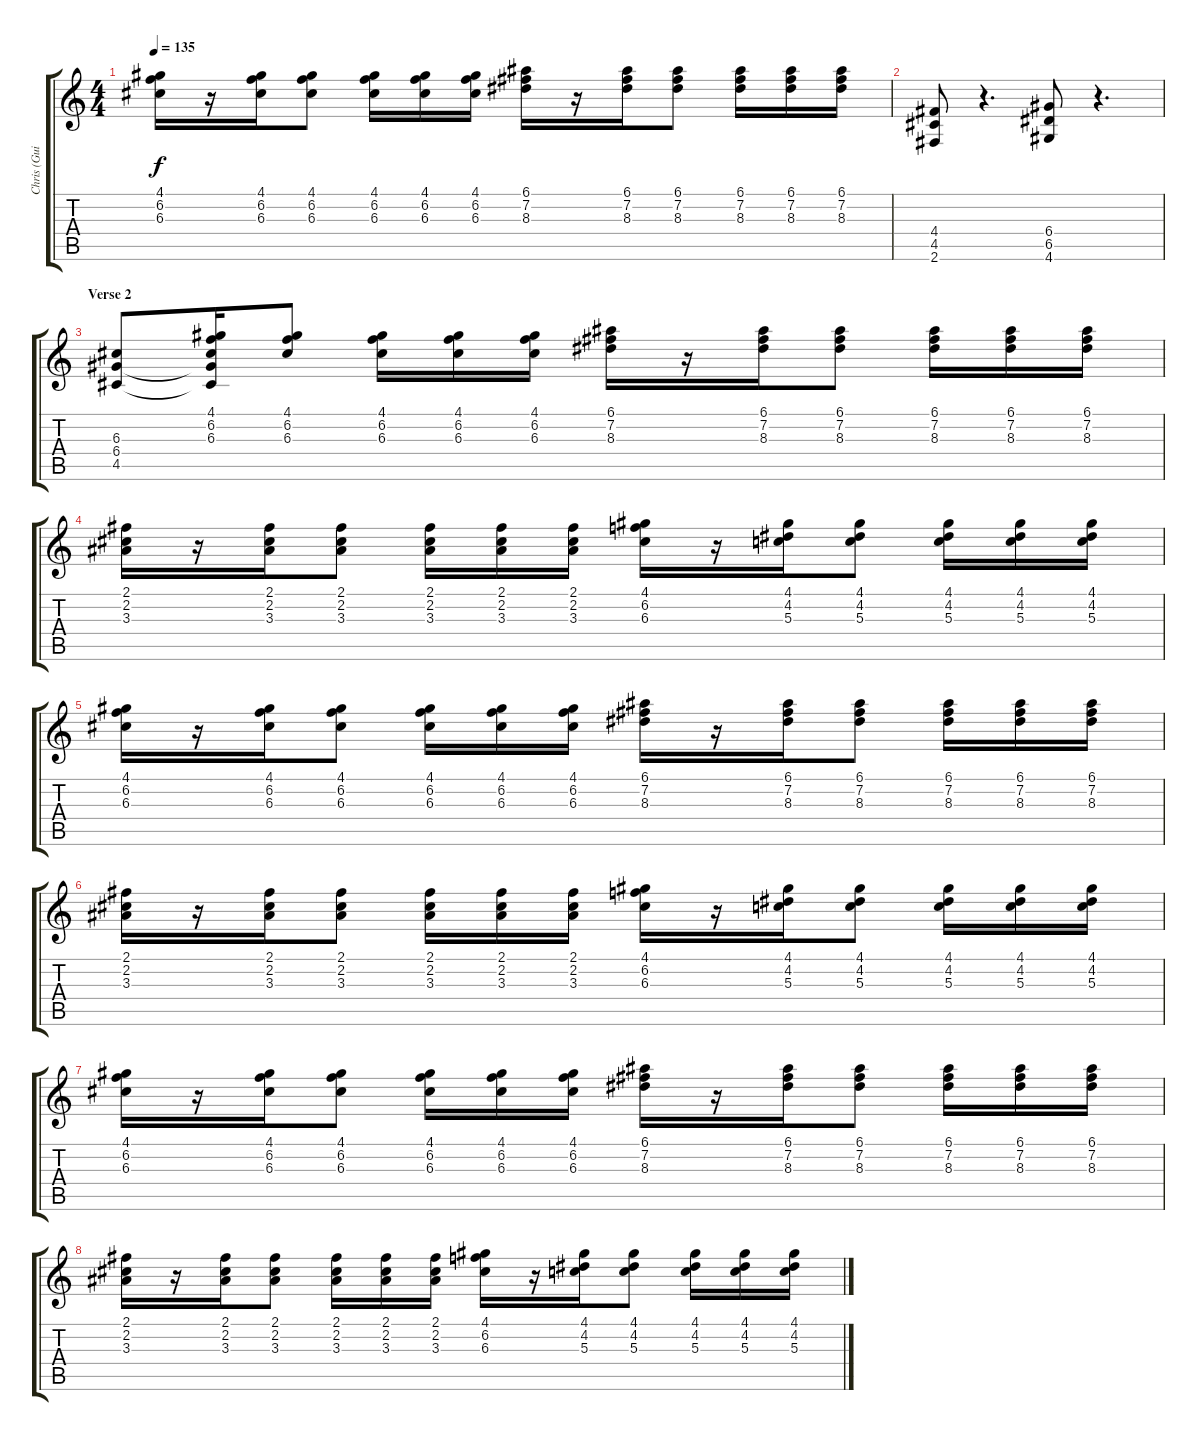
\track ("Chris (Guitar)" "Chris (Gui") {instrument electricguitarclean}
\staff {score tabs}
\tuning (E4 B3 G3 D3 A2 E2) {hide}
\ts (4 4)
\tempo 135
\clef g2
\ks c
(4.1 6.2 6.3).16{dy f} r.16 (4.1 6.2 6.3).16 (4.1 6.2 6.3).8 (4.1 6.2 6.3).16 (4.1 6.2 6.3).16 (4.1 6.2 6.3).16 (6.1 7.2 8.3).16 r.16 (6.1 7.2 8.3).16 (6.1 7.2 8.3).8 (6.1 7.2 8.3).16 (6.1 7.2 8.3).16 (6.1 7.2 8.3).16 |
(4.4 4.5 2.6).8{instrument distortionguitar} r.4{d} (6.4 6.5 4.6).8 r.4{d} |
\section ("" "Verse 2")
(6.3 6.4 4.5).8 (4.1 6.2 6.3 6.4{t} 4.5{t}).16{instrument electricguitarclean} (4.1 6.2 6.3).8 (4.1 6.2 6.3).16 (4.1 6.2 6.3).16 (4.1 6.2 6.3).16 (6.1 7.2 8.3).16 r.16 (6.1 7.2 8.3).16 (6.1 7.2 8.3).8 (6.1 7.2 8.3).16 (6.1 7.2 8.3).16 (6.1 7.2 8.3).16 |
(2.1 2.2 3.3).16 r.16 (2.1 2.2 3.3).16 (2.1 2.2 3.3).8 (2.1 2.2 3.3).16 (2.1 2.2 3.3).16 (2.1 2.2 3.3).16 (4.1 6.2 6.3).16 r.16 (4.1 4.2 5.3).16 (4.1 4.2 5.3).8 (4.1 4.2 5.3).16 (4.1 4.2 5.3).16 (4.1 4.2 5.3).16 |
(4.1 6.2 6.3).16 r.16 (4.1 6.2 6.3).16 (4.1 6.2 6.3).8 (4.1 6.2 6.3).16 (4.1 6.2 6.3).16 (4.1 6.2 6.3).16 (6.1 7.2 8.3).16 r.16 (6.1 7.2 8.3).16 (6.1 7.2 8.3).8 (6.1 7.2 8.3).16 (6.1 7.2 8.3).16 (6.1 7.2 8.3).16 |
(2.1 2.2 3.3).16 r.16 (2.1 2.2 3.3).16 (2.1 2.2 3.3).8 (2.1 2.2 3.3).16 (2.1 2.2 3.3).16 (2.1 2.2 3.3).16 (4.1 6.2 6.3).16 r.16 (4.1 4.2 5.3).16 (4.1 4.2 5.3).8 (4.1 4.2 5.3).16 (4.1 4.2 5.3).16 (4.1 4.2 5.3).16 |
(4.1 6.2 6.3).16 r.16 (4.1 6.2 6.3).16 (4.1 6.2 6.3).8 (4.1 6.2 6.3).16 (4.1 6.2 6.3).16 (4.1 6.2 6.3).16 (6.1 7.2 8.3).16 r.16 (6.1 7.2 8.3).16 (6.1 7.2 8.3).8 (6.1 7.2 8.3).16 (6.1 7.2 8.3).16 (6.1 7.2 8.3).16 |
(2.1 2.2 3.3).16 r.16 (2.1 2.2 3.3).16 (2.1 2.2 3.3).8 (2.1 2.2 3.3).16 (2.1 2.2 3.3).16 (2.1 2.2 3.3).16 (4.1 6.2 6.3).16 r.16 (4.1 4.2 5.3).16 (4.1 4.2 5.3).8 (4.1 4.2 5.3).16 (4.1 4.2 5.3).16 (4.1 4.2 5.3).16
